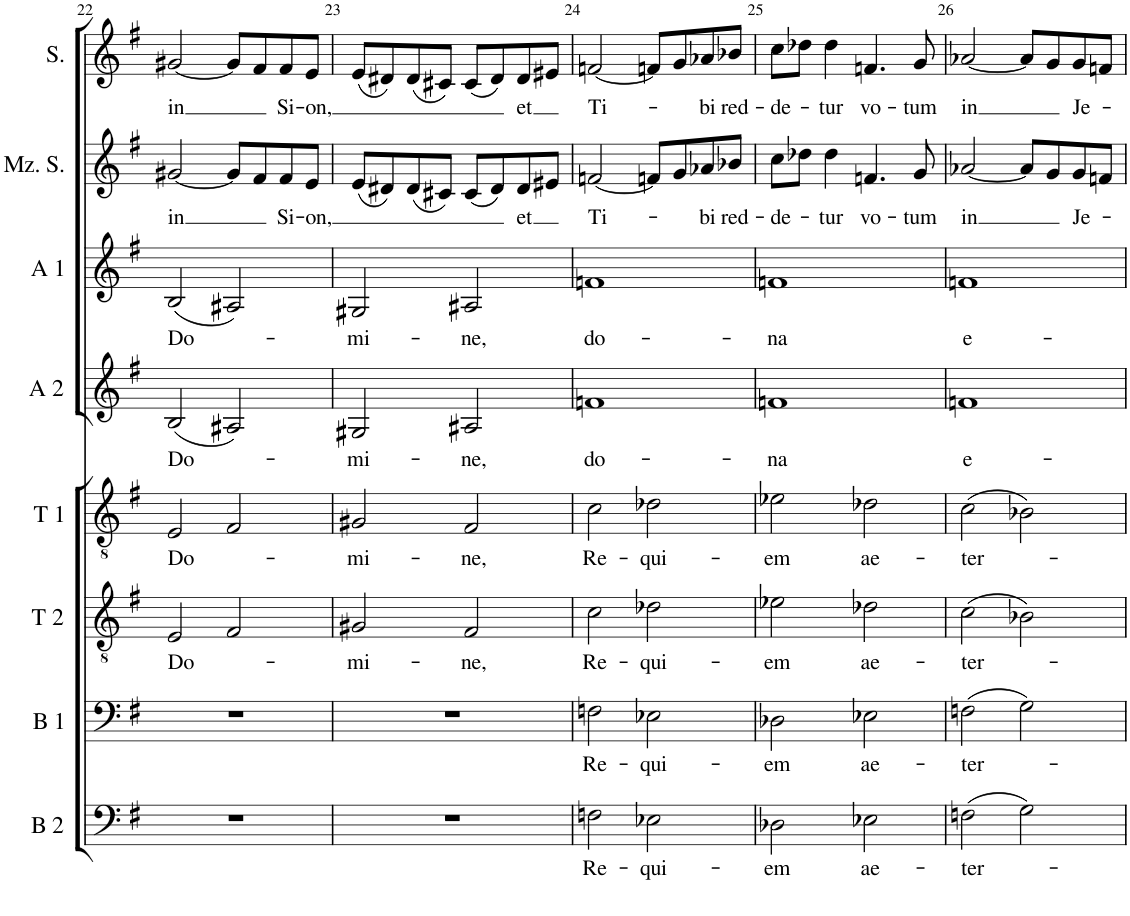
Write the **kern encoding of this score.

**kern	**text	**kern	**text	**kern	**text	**kern	**text	**kern	**text	**kern	**text	**kern	**text	**kern	**text
*part8	*part8	*part7	*part7	*part6	*part6	*part5	*part5	*part4	*part4	*part3	*part3	*part2	*part2	*part1	*part1
*staff8	*staff8	*staff7	*staff7	*staff6	*staff6	*staff5	*staff5	*staff4	*staff4	*staff3	*staff3	*staff2	*staff2	*staff1	*staff1
*I"Bass 2	*	*I"Bass 1	*	*I"Tenor 2	*	*I"Tenor 1	*	*I"Alto 2	*	*I"Alto 1	*	*I"Mezzo-soprano	*	*I"Soprano	*
*I'B 2	*	*I'B 1	*	*I'T 2	*	*I'T 1	*	*I'A 2	*	*I'A 1	*	*I'Mz. S.	*	*I'S.	*
!!LO:PB:g=z
*clefF4	*	*clefF4	*	*clefGv2	*	*clefGv2	*	*clefG2	*	*clefG2	*	*clefG2	*	*clefG2	*
*k[f#]	*	*k[f#]	*	*k[f#]	*	*k[f#]	*	*k[f#]	*	*k[f#]	*	*k[f#]	*	*k[f#]	*
*M4/4	*	*M4/4	*	*M4/4	*	*M4/4	*	*M4/4	*	*M4/4	*	*M4/4	*	*M4/4	*
=22	=22	=22	=22	=22	=22	=22	=22	=22	=22	=22	=22	=22	=22	=22	=22
!	!	!	!	!	!LO:LY:b	!	!LO:LY:b	!	!LO:LY:b	!	!LO:LY:b	!	!LO:LY:b	!	!LO:LY:b
1r	.	1r	.	2E/	Do-	2E/	Do-	(2B/	Do-	(2B/	Do-	[2g#X/	-in	[2g#X/	-in
.	.	.	.	2F#/	.	2F#/	.	2A#X/)	.	2A#X/)	.	8g#/L]	.	8g#/L]	.
.	.	.	.	.	.	.	.	.	.	.	.	8f#/	.	8f#/	.
!	!	!	!	!	!	!	!	!	!	!	!	!	!LO:LY:b	!	!LO:LY:b
.	.	.	.	.	.	.	.	.	.	.	.	8f#/	Si-	8f#/	Si-
!	!	!	!	!	!	!	!	!	!	!	!	!	!LO:LY:b	!	!LO:LY:b
.	.	.	.	.	.	.	.	.	.	.	.	8e/J	-on,	8e/J	-on,
=23	=23	=23	=23	=23	=23	=23	=23	=23	=23	=23	=23	=23	=23	=23	=23
!	!	!	!	!	!LO:LY:b	!	!LO:LY:b	!	!LO:LY:b	!	!LO:LY:b	!	!	!	!
1r	.	1r	.	2G#X/	-mi-	2G#X/	-mi-	2G#X/	-mi-	2G#X/	-mi-	(8e/L	.	(8e/L	.
.	.	.	.	.	.	.	.	.	.	.	.	8d#X/)	.	8d#X/)	.
.	.	.	.	.	.	.	.	.	.	.	.	(8d#/	.	(8d#/	.
.	.	.	.	.	.	.	.	.	.	.	.	8c#X/J)	.	8c#X/J)	.
!	!	!	!	!	!LO:LY:b	!	!LO:LY:b	!	!LO:LY:b	!	!LO:LY:b	!	!	!	!
.	.	.	.	2F#/	-ne,	2F#/	-ne,	2A#X/	-ne,	2A#X/	-ne,	(8c#/L	.	(8c#/L	.
.	.	.	.	.	.	.	.	.	.	.	.	8d#/)	.	8d#/)	.
!	!	!	!	!	!	!	!	!	!	!	!	!	!LO:LY:b	!	!LO:LY:b
.	.	.	.	.	.	.	.	.	.	.	.	8d#/	et	8d#/	et
.	.	.	.	.	.	.	.	.	.	.	.	8e#X/J	.	8e#X/J	.
=24	=24	=24	=24	=24	=24	=24	=24	=24	=24	=24	=24	=24	=24	=24	=24
!	!LO:LY:b	!	!LO:LY:b	!	!LO:LY:b	!	!LO:LY:b	!	!LO:LY:b	!	!LO:LY:b	!	!LO:LY:b	!	!LO:LY:b
2Fn\	Re-	2Fn\	Re-	2c\	Re-	2c\	Re-	1fn	do-	1fn	do-	[2fn/	Ti-	[2fn/	Ti-
!	!LO:LY:b	!	!LO:LY:b	!	!LO:LY:b	!	!LO:LY:b	!	!	!	!	!	!	!	!
2E-X\	-qui-	2E-X\	-qui-	2d-X\	-qui-	2d-X\	-qui-	.	.	.	.	8fn/L]	.	8fn/L]	.
.	.	.	.	.	.	.	.	.	.	.	.	8g/	.	8g/	.
!	!	!	!	!	!	!	!	!	!	!	!	!	!LO:LY:b	!	!LO:LY:b
.	.	.	.	.	.	.	.	.	.	.	.	8a-X/	-bi	8a-X/	-bi
!	!	!	!	!	!	!	!	!	!	!	!	!	!LO:LY:b	!	!LO:LY:b
.	.	.	.	.	.	.	.	.	.	.	.	8b-X/J	red-	8b-X/J	red-
=25	=25	=25	=25	=25	=25	=25	=25	=25	=25	=25	=25	=25	=25	=25	=25
!	!LO:LY:b	!	!LO:LY:b	!	!LO:LY:b	!	!LO:LY:b	!	!LO:LY:b	!	!LO:LY:b	!	!LO:LY:b	!	!LO:LY:b
2D-X\	-em	2D-X\	-em	2e-X\	-em	2e-X\	-em	1fn	-na	1fn	-na	8cc\L	-de-	8cc\L	-de-
.	.	.	.	.	.	.	.	.	.	.	.	8dd-X\J	.	8dd-X\J	.
!	!	!	!	!	!	!	!	!	!	!	!	!	!LO:LY:b	!	!LO:LY:b
.	.	.	.	.	.	.	.	.	.	.	.	4dd-\	-tur	4dd-\	-tur
!	!LO:LY:b	!	!LO:LY:b	!	!LO:LY:b	!	!LO:LY:b	!	!	!	!	!	!LO:LY:b	!	!LO:LY:b
2E-X\	ae-	2E-X\	ae-	2d-X\	ae-	2d-X\	ae-	.	.	.	.	4.fn/	vo-	4.fn/	vo-
!	!	!	!	!	!	!	!	!	!	!	!	!	!LO:LY:b	!	!LO:LY:b
.	.	.	.	.	.	.	.	.	.	.	.	8g/	-tum	8g/	-tum
=26	=26	=26	=26	=26	=26	=26	=26	=26	=26	=26	=26	=26	=26	=26	=26
!	!LO:LY:b	!	!LO:LY:b	!	!LO:LY:b	!	!LO:LY:b	!	!LO:LY:b	!	!LO:LY:b	!	!LO:LY:b	!	!LO:LY:b
(2Fn\	-ter-	(2Fn\	-ter-	(2c\	-ter-	(2c\	-ter-	1fn	e-	1fn	e-	[2a-X/	in	[2a-X/	in
2G\)	.	2G\)	.	2B-X\)	.	2B-X\)	.	.	.	.	.	8a-/L]	.	8a-/L]	.
.	.	.	.	.	.	.	.	.	.	.	.	8g/	.	8g/	.
!	!	!	!	!	!	!	!	!	!	!	!	!	!LO:LY:b	!	!LO:LY:b
.	.	.	.	.	.	.	.	.	.	.	.	8g/	Je-	8g/	Je-
.	.	.	.	.	.	.	.	.	.	.	.	8fn/J	.	8fn/J	.
=	=	=	=	=	=	=	=	=	=	=	=	=	=	=	=
*-	*-	*-	*-	*-	*-	*-	*-	*-	*-	*-	*-	*-	*-	*-	*-
